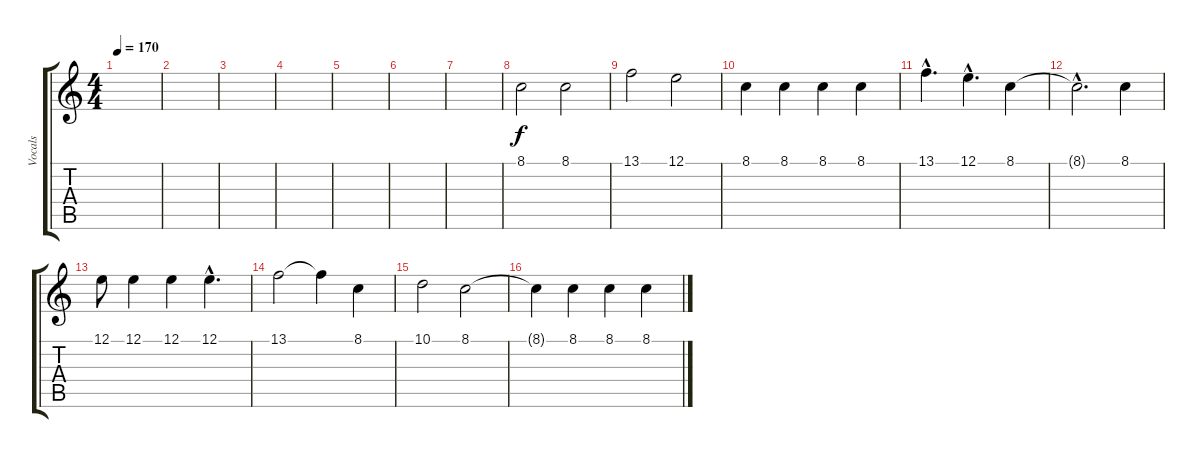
\track ("Vocals" "Vocals") {instrument oboe}
\staff {score tabs}
\tuning (E4 B3 G3 D3 A2 E2) {hide}
\ts (4 4)
\tempo 170
\clef g2
\ks c
|
|
|
|
|
|
|
8.1.2 8.1.2 |
13.1.2 12.1.2 |
8.1.4 8.1.4 8.1.4 8.1.4 |
13.1{hac}.4{d} 12.1{hac}.4{d} 8.1.4 |
8.1{hac t}.2{d} 8.1.4 |
12.1.8 12.1.4 12.1.4 12.1{hac}.4{d} |
13.1.2 13.1{t}.4 8.1.4 |
10.1.2 8.1.2 |
8.1{t}.4 8.1.4 8.1.4 8.1.4
